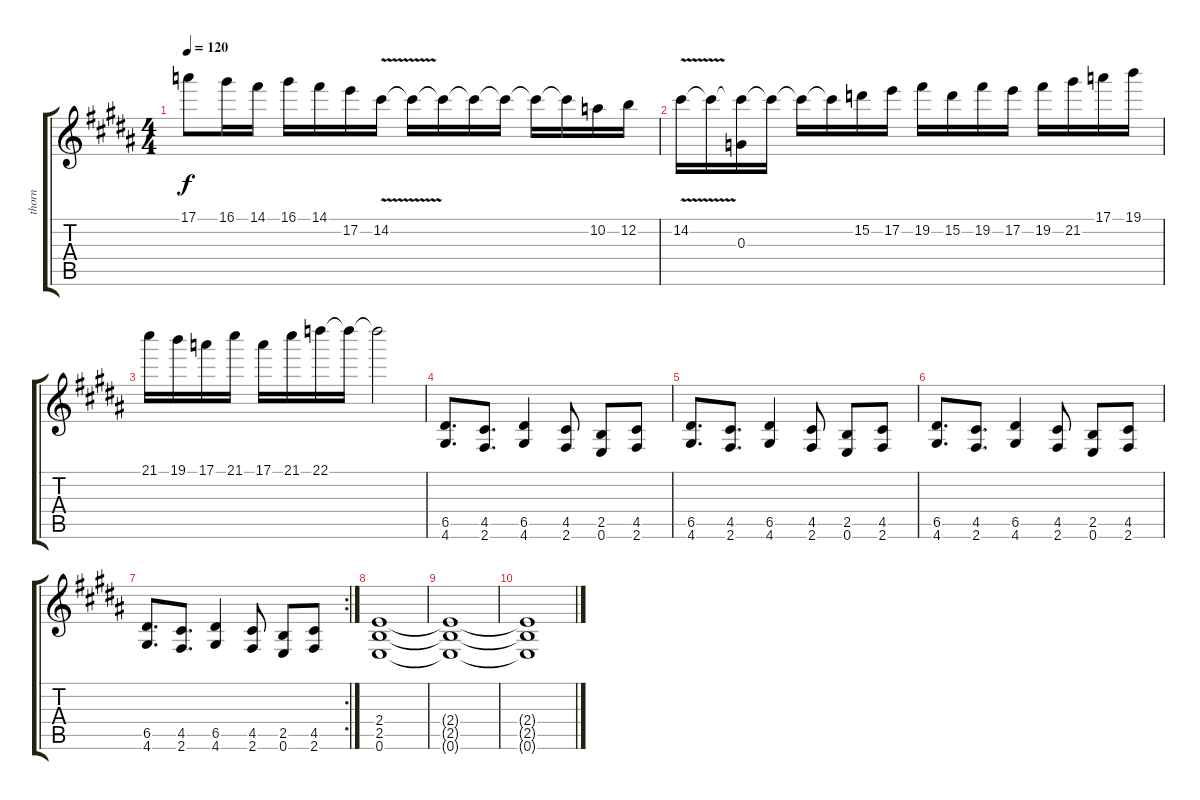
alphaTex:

\track ("thorn" "thorn") {instrument distortionguitar}
\staff {score tabs}
\tuning (E4 B3 G3 D3 A2 E2) {hide}
\ts (4 4)
\tempo 120
\clef g2
\ks g#minor
17.1.8{dy f} 16.1.16 14.1.16 16.1.16 14.1.16 17.2.16 14.2{v}.16 14.2{t}.16 14.2{t}.16 14.2{t}.16 14.2{t}.16 14.2{t}.16 14.2{t}.16 10.2.16 12.2.16 |
14.2{v}.16 14.2{t}.16 (14.2{t} 0.3).16 14.2{t}.16 14.2{t}.16 14.2{t}.16 15.2.16 17.2.16 19.2.16 15.2.16 19.2.16 17.2.16 19.2.16 21.2.16 17.1.16 19.1.16 |
21.1.16 19.1.16 17.1.16 21.1.16 17.1.16 21.1.16 22.1.16 22.1{t}.16 22.1{t}.2 |
(6.5 4.6).8{d} (4.5 2.6).8{d} (6.5 4.6).4 (4.5 2.6).8 (2.5 0.6).8 (4.5 2.6).8 |
(6.5 4.6).8{d} (4.5 2.6).8{d} (6.5 4.6).4 (4.5 2.6).8 (2.5 0.6).8 (4.5 2.6).8 |
(6.5 4.6).8{d} (4.5 2.6).8{d} (6.5 4.6).4 (4.5 2.6).8 (2.5 0.6).8 (4.5 2.6).8 |
\rc 2
(6.5 4.6).8{d} (4.5 2.6).8{d} (6.5 4.6).4 (4.5 2.6).8 (2.5 0.6).8 (4.5 2.6).8 |
(2.4 2.5 0.6).1 |
(2.4{t} 2.5{t} 0.6{t}).1 |
(2.4{t} 2.5{t} 0.6{t}).1
